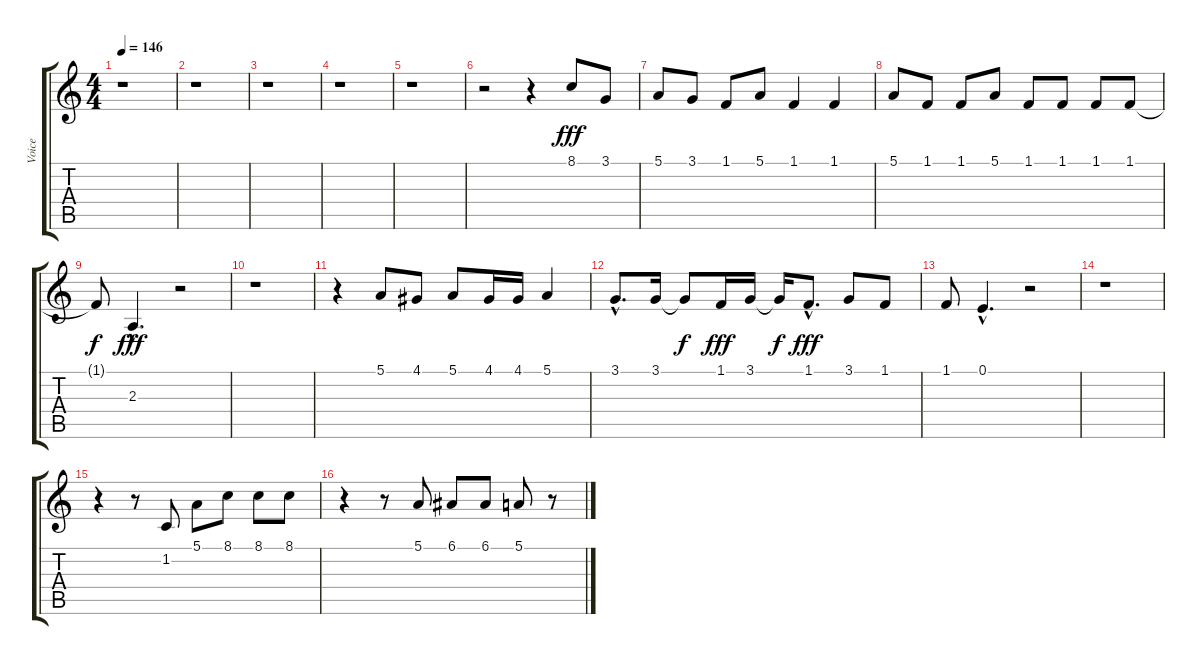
\track ("Voice" "Voice") {instrument lead6voice}
\staff {score tabs}
\tuning (E4 B3 G3 D3 A2 E2) {hide}
\ts (4 4)
\tempo 146
\clef g2
\ks c
r.1{dy fff} |
r.1 |
r.1 |
r.1 |
r.1 |
r.2 r.4 8.1.8 3.1.8 |
5.1.8 3.1.8 1.1.8 5.1.8 1.1.4 1.1.4 |
5.1.8 1.1.8 1.1.8 5.1.8 1.1.8 1.1.8 1.1.8 1.1.8 |
1.1{t}.8{dy f} 2.3{hac}.4{d dy fff} r.2 |
r.1 |
r.4 5.1.8 4.1.8 5.1.8 4.1.16 4.1.16 5.1.4 |
3.1{hac}.8{d} 3.1.16 3.1{t}.8{dy f} 1.1.16{dy fff} 3.1.16 3.1{t}.16{dy f} 1.1{hac}.8{d dy fff} 3.1.8 1.1.8 |
1.1.8 0.1{hac}.4{d} r.2 |
r.1 |
r.4 r.8 1.2.8 5.1.8 8.1.8 8.1.8 8.1.8 |
r.4 r.8 5.1.8 6.1.8 6.1.8 5.1.8 r.8
